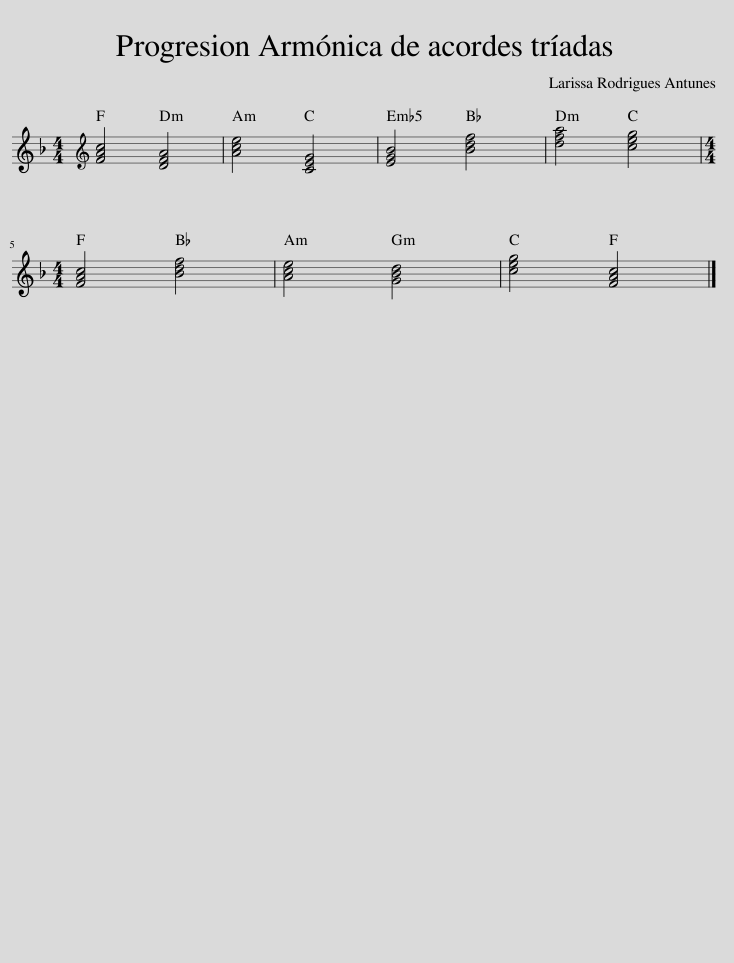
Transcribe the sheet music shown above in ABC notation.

X:1
L:1/8
M:4/4
I:linebreak $
K:F
V:1 treble
V:1
 [FAc]4 [DFA]4 | [Ace]4 [CEG]4 | [EGB]4 [Bdf]4 | [dfa]4 [ceg]4 |$[M:4/4] [FAc]4 [Bdf]4 | %5
 [Ace]4 [GBd]4 | [ceg]4 [FAc]4 |] %7
